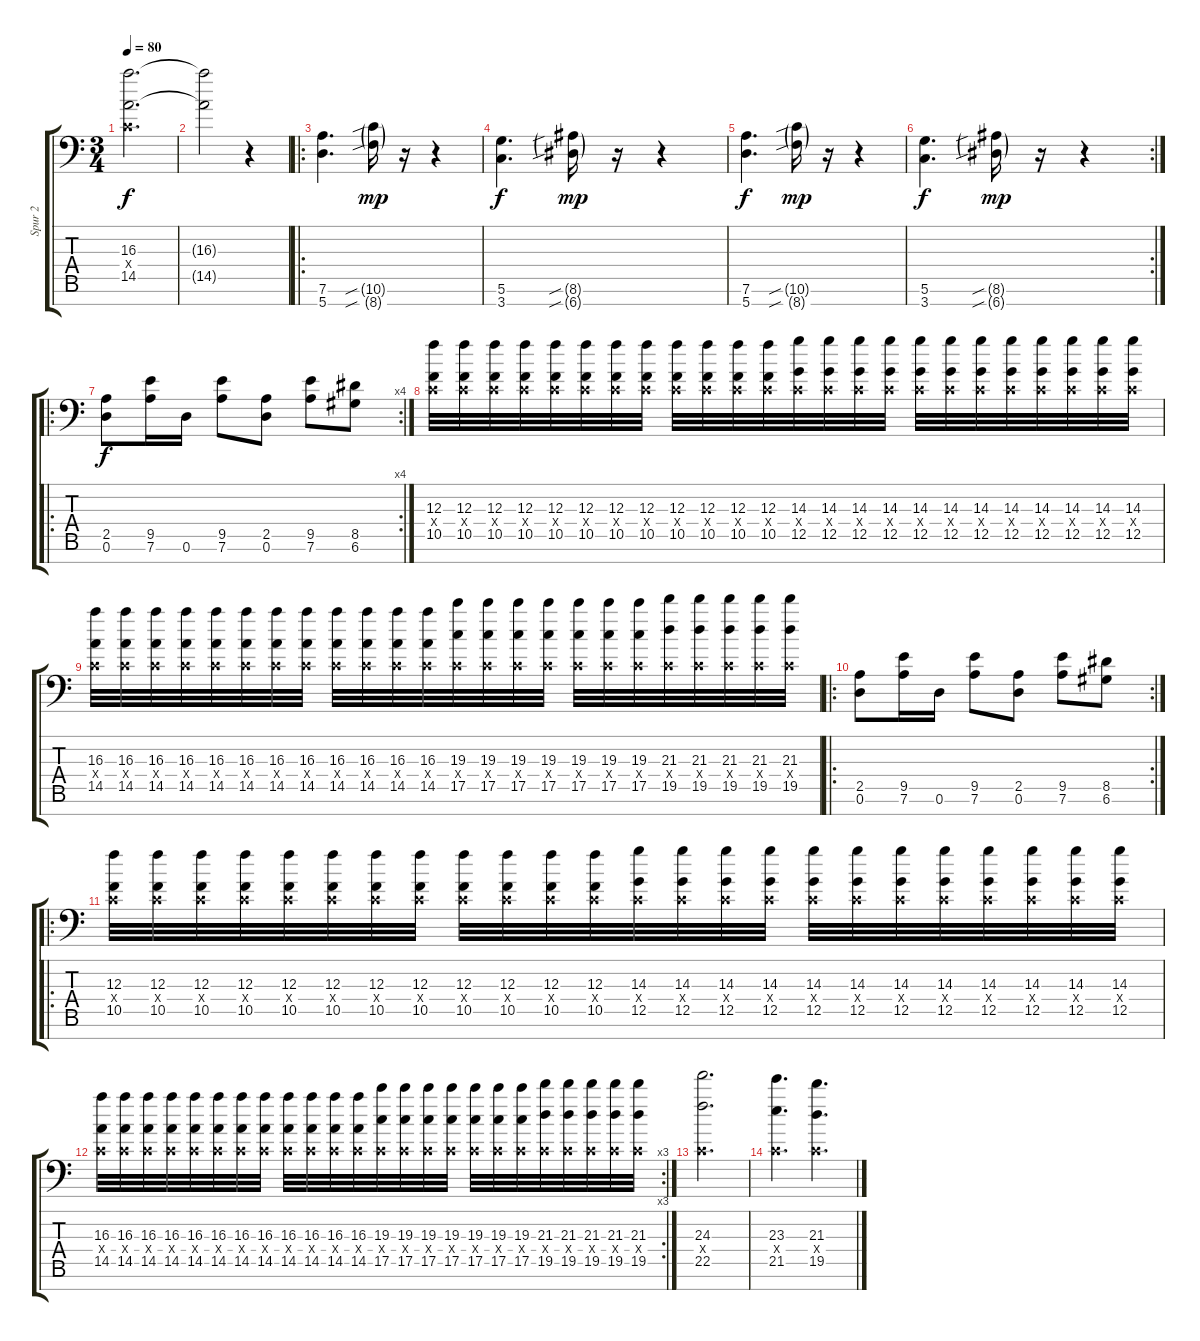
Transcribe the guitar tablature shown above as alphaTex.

\track ("Spur 2" "Spur 2") {instrument distortionguitar}
\staff {score tabs}
\tuning (D4 A3 F3 C3 G2 D2 A1) {hide}
\ts (3 4)
\tempo 80
\clef f4
\ks c
(16.3 0.4{x} 14.5).2{d dy f} |
(16.3{t} 14.5{t}).2 r.4 |
\ro
(7.6 5.7).4{d} (10.6{sib g} 8.7{sib g}).16{dy mp} r.16 r.4 |
(5.6 3.7).4{d dy f} (8.6{sib g} 6.7{sib g}).16{dy mp} r.16 r.4 |
(7.6 5.7).4{d dy f} (10.6{sib g} 8.7{sib g}).16{dy mp} r.16 r.4 |
\rc 2
(5.6 3.7).4{d dy f} (8.6{sib g} 6.7{sib g}).16{dy mp} r.16 r.4 |
\ro
\rc 4
(2.5 0.6).8{dy f} (9.5 7.6).16 0.6.16 (9.5 7.6).8 (2.5 0.6).8 (9.5 7.6).8 (8.5 6.6).8 |
(12.3 0.4{x} 10.5).32 (12.3 0.4{x} 10.5).32 (12.3 0.4{x} 10.5).32 (12.3 0.4{x} 10.5).32 (12.3 0.4{x} 10.5).32 (12.3 0.4{x} 10.5).32 (12.3 0.4{x} 10.5).32 (12.3 0.4{x} 10.5).32 (12.3 0.4{x} 10.5).32 (12.3 0.4{x} 10.5).32 (12.3 0.4{x} 10.5).32 (12.3 0.4{x} 10.5).32 (14.3 0.4{x} 12.5).32 (14.3 0.4{x} 12.5).32 (14.3 0.4{x} 12.5).32 (14.3 0.4{x} 12.5).32 (14.3 0.4{x} 12.5).32 (14.3 0.4{x} 12.5).32 (14.3 0.4{x} 12.5).32 (14.3 0.4{x} 12.5).32 (14.3 0.4{x} 12.5).32 (14.3 0.4{x} 12.5).32 (14.3 0.4{x} 12.5).32 (14.3 0.4{x} 12.5).32 |
(16.3 0.4{x} 14.5).32 (16.3 0.4{x} 14.5).32 (16.3 0.4{x} 14.5).32 (16.3 0.4{x} 14.5).32 (16.3 0.4{x} 14.5).32 (16.3 0.4{x} 14.5).32 (16.3 0.4{x} 14.5).32 (16.3 0.4{x} 14.5).32 (16.3 0.4{x} 14.5).32 (16.3 0.4{x} 14.5).32 (16.3 0.4{x} 14.5).32 (16.3 0.4{x} 14.5).32 (19.3 0.4{x} 17.5).32 (19.3 0.4{x} 17.5).32 (19.3 0.4{x} 17.5).32 (19.3 0.4{x} 17.5).32 (19.3 0.4{x} 17.5).32 (19.3 0.4{x} 17.5).32 (19.3 0.4{x} 17.5).32 (21.3 0.4{x} 19.5).32 (21.3 0.4{x} 19.5).32 (21.3 0.4{x} 19.5).32 (21.3 0.4{x} 19.5).32 (21.3 0.4{x} 19.5).32 |
\ro
\rc 2
(2.5 0.6).8 (9.5 7.6).16 0.6.16 (9.5 7.6).8 (2.5 0.6).8 (9.5 7.6).8 (8.5 6.6).8 |
\ro
(12.3 0.4{x} 10.5).32 (12.3 0.4{x} 10.5).32 (12.3 0.4{x} 10.5).32 (12.3 0.4{x} 10.5).32 (12.3 0.4{x} 10.5).32 (12.3 0.4{x} 10.5).32 (12.3 0.4{x} 10.5).32 (12.3 0.4{x} 10.5).32 (12.3 0.4{x} 10.5).32 (12.3 0.4{x} 10.5).32 (12.3 0.4{x} 10.5).32 (12.3 0.4{x} 10.5).32 (14.3 0.4{x} 12.5).32 (14.3 0.4{x} 12.5).32 (14.3 0.4{x} 12.5).32 (14.3 0.4{x} 12.5).32 (14.3 0.4{x} 12.5).32 (14.3 0.4{x} 12.5).32 (14.3 0.4{x} 12.5).32 (14.3 0.4{x} 12.5).32 (14.3 0.4{x} 12.5).32 (14.3 0.4{x} 12.5).32 (14.3 0.4{x} 12.5).32 (14.3 0.4{x} 12.5).32 |
\rc 3
(16.3 0.4{x} 14.5).32 (16.3 0.4{x} 14.5).32 (16.3 0.4{x} 14.5).32 (16.3 0.4{x} 14.5).32 (16.3 0.4{x} 14.5).32 (16.3 0.4{x} 14.5).32 (16.3 0.4{x} 14.5).32 (16.3 0.4{x} 14.5).32 (16.3 0.4{x} 14.5).32 (16.3 0.4{x} 14.5).32 (16.3 0.4{x} 14.5).32 (16.3 0.4{x} 14.5).32 (19.3 0.4{x} 17.5).32 (19.3 0.4{x} 17.5).32 (19.3 0.4{x} 17.5).32 (19.3 0.4{x} 17.5).32 (19.3 0.4{x} 17.5).32 (19.3 0.4{x} 17.5).32 (19.3 0.4{x} 17.5).32 (21.3 0.4{x} 19.5).32 (21.3 0.4{x} 19.5).32 (21.3 0.4{x} 19.5).32 (21.3 0.4{x} 19.5).32 (21.3 0.4{x} 19.5).32 |
(24.3 0.4{x} 22.5).2{d} |
(23.3 0.4{x} 21.5).4{d} (21.3 0.4{x} 19.5).4{d}
